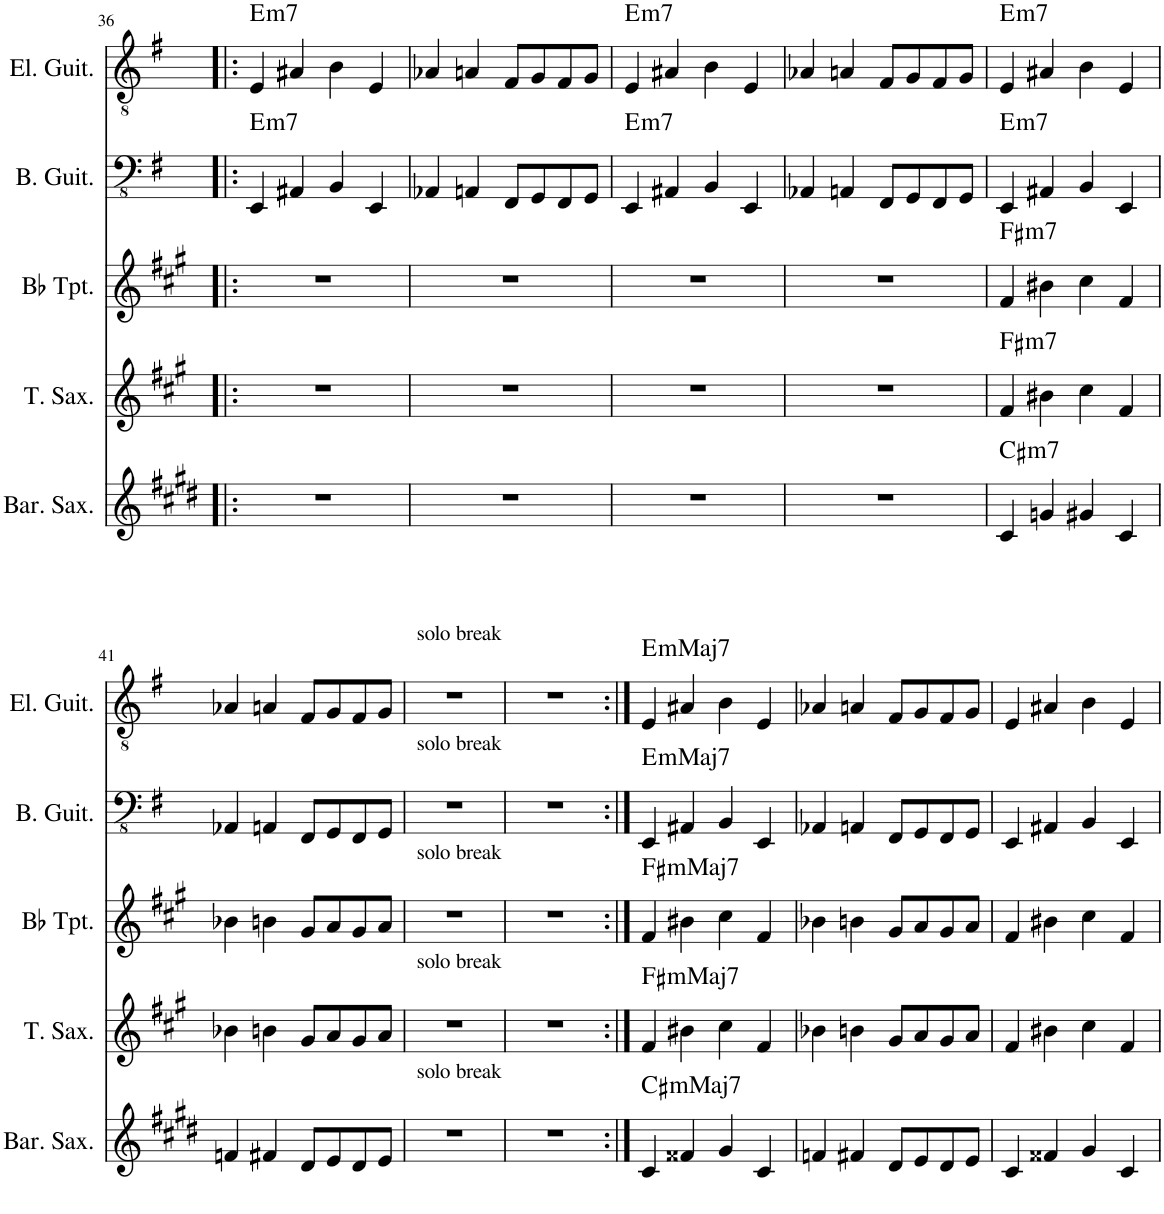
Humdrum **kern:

**kern	**harte	**kern	**harte	**kern	**harte	**kern	**harte	**kern	**harte
*part5	*part5	*part4	*part4	*part3	*part3	*part2	*part2	*part1	*part1
*staff5	*	*staff4	*	*staff3	*	*staff2	*	*staff1	*
*I"Baritone Saxophone	*	*I"Tenor Saxophone	*	*I"Bb Trumpet	*	*I"Bass Guitar	*	*I"Electric Guitar	*
*I'Bar. Sax.	*	*I'T. Sax.	*	*I'Bb Tpt.	*	*I'B. Guit.	*	*I'El. Guit.	*
!!LO:PB:g=z
*clefG2	*	*clefG2	*	*clefG2	*	*clefFv4	*	*clefGv2	*
*Trd12c21	*	*Trd8c14	*	*Trd1c2	*	*	*	*	*
*k[f#c#g#d#]	*	*k[f#c#g#]	*	*k[f#c#g#]	*	*k[f#]	*	*k[f#]	*
*M4/4	*	*M4/4	*	*M4/4	*	*M4/4	*	*M4/4	*
=36!|:	=36!|:	=36!|:	=36!|:	=36!|:	=36!|:	=36!|:	=36!|:	=36!|:	=36!|:
!	!	!	!	!	!	!	!LO:H:kt=m7	!	!LO:H:kt=m7
1r	.	1r	.	1r	.	4EEE/	E:min7	4E/	E:min7
.	.	.	.	.	.	4AAA#X/	.	4A#X/	.
.	.	.	.	.	.	4BBB/	.	4B\	.
.	.	.	.	.	.	4EEE/	.	4E/	.
=37	=37	=37	=37	=37	=37	=37	=37	=37	=37
1r	.	1r	.	1r	.	4AAA-X/	.	4A-X/	.
.	.	.	.	.	.	4AAAn/	.	4An/	.
.	.	.	.	.	.	8FFF#/L	.	8F#/L	.
.	.	.	.	.	.	8GGG/	.	8G/	.
.	.	.	.	.	.	8FFF#/	.	8F#/	.
.	.	.	.	.	.	8GGG/J	.	8G/J	.
=38	=38	=38	=38	=38	=38	=38	=38	=38	=38
!	!	!	!	!	!	!	!LO:H:kt=m7	!	!LO:H:kt=m7
1r	.	1r	.	1r	.	4EEE/	E:min7	4E/	E:min7
.	.	.	.	.	.	4AAA#X/	.	4A#X/	.
.	.	.	.	.	.	4BBB/	.	4B\	.
.	.	.	.	.	.	4EEE/	.	4E/	.
=39	=39	=39	=39	=39	=39	=39	=39	=39	=39
1r	.	1r	.	1r	.	4AAA-X/	.	4A-X/	.
.	.	.	.	.	.	4AAAn/	.	4An/	.
.	.	.	.	.	.	8FFF#/L	.	8F#/L	.
.	.	.	.	.	.	8GGG/	.	8G/	.
.	.	.	.	.	.	8FFF#/	.	8F#/	.
.	.	.	.	.	.	8GGG/J	.	8G/J	.
=40	=40	=40	=40	=40	=40	=40	=40	=40	=40
!	!LO:H:kt=m7	!	!LO:H:kt=m7	!	!LO:H:kt=m7	!	!LO:H:kt=m7	!	!LO:H:kt=m7
4c#/	C#:min7	4f#/	F#:min7	4f#/	F#:min7	4EEE/	E:min7	4E/	E:min7
4gn/	.	4b#X\	.	4b#X\	.	4AAA#X/	.	4A#X/	.
4g#X/	.	4cc#\	.	4cc#\	.	4BBB/	.	4B\	.
4c#/	.	4f#/	.	4f#/	.	4EEE/	.	4E/	.
!!LO:LB:g=z
=41	=41	=41	=41	=41	=41	=41	=41	=41	=41
4fn/	.	4b-X\	.	4b-X\	.	4AAA-X/	.	4A-X/	.
4f#X/	.	4bn\	.	4bn\	.	4AAAn/	.	4An/	.
8d#/L	.	8g#/L	.	8g#/L	.	8FFF#/L	.	8F#/L	.
8e/	.	8a/	.	8a/	.	8GGG/	.	8G/	.
8d#/	.	8g#/	.	8g#/	.	8FFF#/	.	8F#/	.
8e/J	.	8a/J	.	8a/J	.	8GGG/J	.	8G/J	.
=42	=42	=42	=42	=42	=42	=42	=42	=42	=42
!	!	!	!	!	!	!	!	!LO:TX:a:t=solo break	!
!	!	!	!	!	!	!LO:TX:a:t=solo break	!	!	!
!	!	!	!	!LO:TX:a:t=solo break	!	!	!	!	!
!	!	!LO:TX:a:t=solo break	!	!	!	!	!	!	!
!LO:TX:a:t=solo break	!	!	!	!	!	!	!	!	!
1r	.	1r	.	1r	.	1r	.	1r	.
=43	=43	=43	=43	=43	=43	=43	=43	=43	=43
1r	.	1r	.	1r	.	1r	.	1r	.
=44:|!	=44:|!	=44:|!	=44:|!	=44:|!	=44:|!	=44:|!	=44:|!	=44:|!	=44:|!
!	!LO:H:kt=mMaj7	!	!LO:H:kt=mMaj7	!	!LO:H:kt=mMaj7	!	!LO:H:kt=mMaj7	!	!LO:H:kt=mMaj7
4c#/	C#:minmaj7	4f#/	F#:minmaj7	4f#/	F#:minmaj7	4EEE/	E:minmaj7	4E/	E:minmaj7
4f##X/	.	4b#X\	.	4b#X\	.	4AAA#X/	.	4A#X/	.
4g#/	.	4cc#\	.	4cc#\	.	4BBB/	.	4B\	.
4c#/	.	4f#/	.	4f#/	.	4EEE/	.	4E/	.
=45	=45	=45	=45	=45	=45	=45	=45	=45	=45
4fn/	.	4b-X\	.	4b-X\	.	4AAA-X/	.	4A-X/	.
4f#X/	.	4bn\	.	4bn\	.	4AAAn/	.	4An/	.
8d#/L	.	8g#/L	.	8g#/L	.	8FFF#/L	.	8F#/L	.
8e/	.	8a/	.	8a/	.	8GGG/	.	8G/	.
8d#/	.	8g#/	.	8g#/	.	8FFF#/	.	8F#/	.
8e/J	.	8a/J	.	8a/J	.	8GGG/J	.	8G/J	.
=46	=46	=46	=46	=46	=46	=46	=46	=46	=46
4c#/	.	4f#/	.	4f#/	.	4EEE/	.	4E/	.
4f##X/	.	4b#X\	.	4b#X\	.	4AAA#X/	.	4A#X/	.
4g#/	.	4cc#\	.	4cc#\	.	4BBB/	.	4B\	.
4c#/	.	4f#/	.	4f#/	.	4EEE/	.	4E/	.
=	=	=	=	=	=	=	=	=	=
*-	*-	*-	*-	*-	*-	*-	*-	*-	*-
